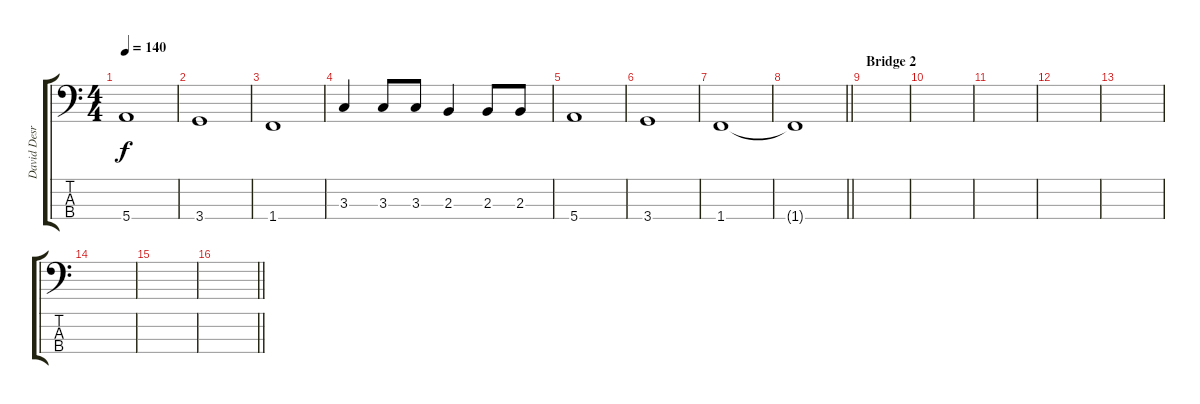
\track ("David Desrosiers" "David Desr") {instrument electricbassfinger}
\staff {score tabs}
\tuning (G2 D2 A1 E1) {hide}
\ts (4 4)
\tempo 140
\clef f4
\ks c
5.4.1{dy f} |
3.4.1 |
1.4.1 |
3.3.4 3.3.8 3.3.8 2.3.4 2.3.8 2.3.8 |
5.4.1 |
3.4.1 |
1.4.1 |
\barLineRight lightlight
1.4{t}.1 |
\section ("" "Bridge 2")
|
|
|
|
|
|
|
\barLineRight lightlight
